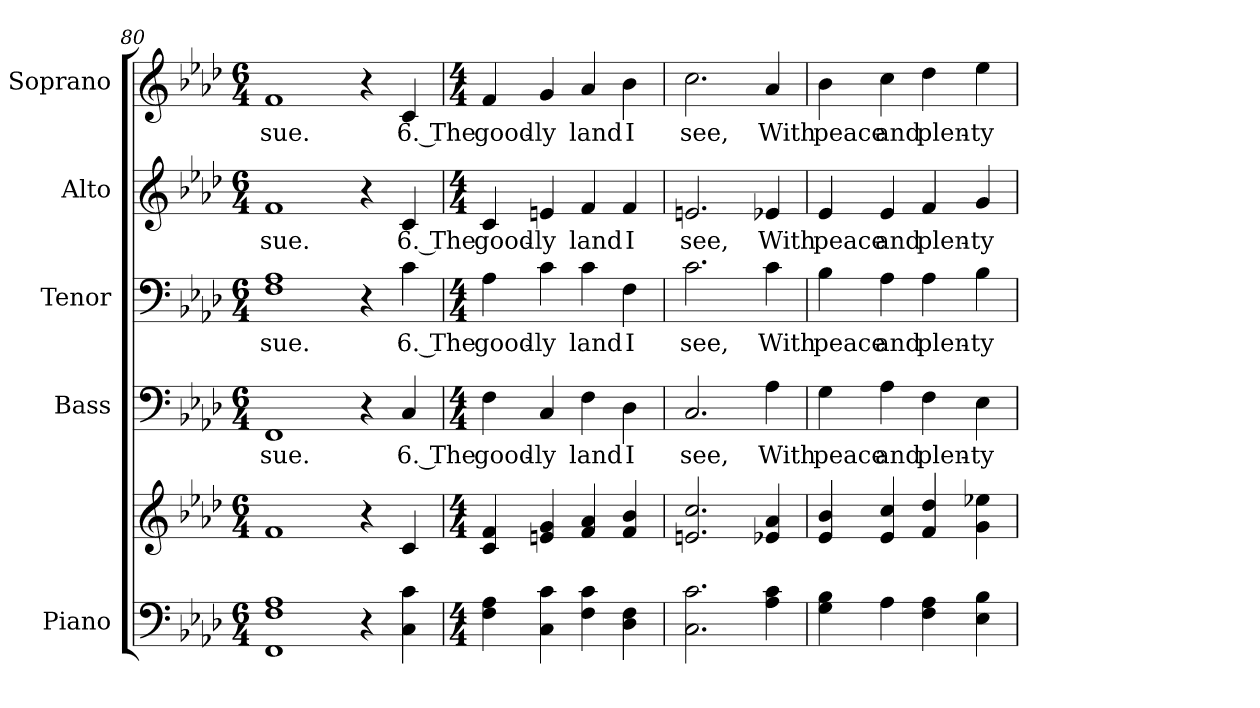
**kern	**kern	**kern	**text	**kern	**text	**kern	**text	**kern	**text
*part5	*part5	*part4	*part4	*part3	*part3	*part2	*part2	*part1	*part1
*staff6	*staff5	*staff4	*staff4	*staff3	*staff3	*staff2	*staff2	*staff1	*staff1
*I"Piano	*	*I"Bass	*	*I"Tenor	*	*I"Alto	*	*I"Soprano	*
*I'Pno.	*	*I'B.	*	*I'T.	*	*I'A.	*	*I'S.	*
*clefF4	*clefG2	*clefF4	*	*clefF4	*	*clefG2	*	*clefG2	*
*k[b-e-a-d-]	*k[b-e-a-d-]	*k[b-e-a-d-]	*	*k[b-e-a-d-]	*	*k[b-e-a-d-]	*	*k[b-e-a-d-]	*
*A-:	*A-:	*A-:	*	*A-:	*	*A-:	*	*A-:	*
*M6/4	*M6/4	*M6/4	*	*M6/4	*	*M6/4	*	*M6/4	*
=80	=80	=80	=80	=80	=80	=80	=80	=80	=80
!	!	!	!LO:LY:b:color=#000000	!	!	!	!	!	!
!	!	!	!	!	!LO:LY:b:color=#000000	!	!	!	!
!	!	!	!	!	!	!	!LO:LY:b:color=#000000	!	!
!	!	!	!	!	!	!	!	!	!LO:LY:b:color=#000000
1FFi 1Fi 1A-i	1fi	1FFi	-sue.	1Fi 1A-i	-sue.	1fi	-sue.	1fi	-sue.
4r	4r	4r	.	4r	.	4r	.	4r	.
!	!	!	!LO:LY:b:color=#000000	!	!	!	!	!	!
!	!	!	!	!	!LO:LY:b:color=#000000	!	!	!	!
!	!	!	!	!	!	!	!LO:LY:b:color=#000000	!	!
!	!	!	!	!	!	!	!	!	!LO:LY:b:color=#000000
4Ci\ 4ci	4ci/	4Ci/	6. The	4ci\	6. The	4ci/	6. The	4ci/	6. The
!!LO:PB:g=z
=81	=81	=81	=81	=81	=81	=81	=81	=81	=81
*M4/4	*M4/4	*M4/4	*	*M4/4	*	*M4/4	*	*M4/4	*
!	!	!	!LO:LY:b:color=#000000	!	!	!	!	!	!
!	!	!	!	!	!LO:LY:b:color=#000000	!	!	!	!
!	!	!	!	!	!	!	!LO:LY:b:color=#000000	!	!
!	!	!	!	!	!	!	!	!	!LO:LY:b:color=#000000
4Fi\ 4A-i	4ci/ 4fi	4Fi\	good-	4A-i\	good-	4ci/	good-	4fi/	good-
!	!	!	!LO:LY:b:color=#000000	!	!	!	!	!	!
!	!	!	!	!	!LO:LY:b:color=#000000	!	!	!	!
!	!	!	!	!	!	!	!LO:LY:b:color=#000000	!	!
!	!	!	!	!	!	!	!	!	!LO:LY:b:color=#000000
4Ci\ 4ci	4eni/ 4gi	4Ci/	-ly	4ci\	-ly	4eni/	-ly	4gi/	-ly
!	!	!	!LO:LY:b:color=#000000	!	!	!	!	!	!
!	!	!	!	!	!LO:LY:b:color=#000000	!	!	!	!
!	!	!	!	!	!	!	!LO:LY:b:color=#000000	!	!
!	!	!	!	!	!	!	!	!	!LO:LY:b:color=#000000
4Fi\ 4ci	4fi/ 4a-i	4Fi\	land	4ci\	land	4fi/	land	4a-i/	land
!	!	!	!LO:LY:b:color=#000000	!	!	!	!	!	!
!	!	!	!	!	!LO:LY:b:color=#000000	!	!	!	!
!	!	!	!	!	!	!	!LO:LY:b:color=#000000	!	!
!	!	!	!	!	!	!	!	!	!LO:LY:b:color=#000000
4D-i\ 4Fi	4fi/ 4b-i	4D-i\	I	4Fi\	I	4fi/	I	4b-i\	I
=82	=82	=82	=82	=82	=82	=82	=82	=82	=82
!	!	!	!LO:LY:b:color=#000000	!	!	!	!	!	!
!	!	!	!	!	!LO:LY:b:color=#000000	!	!	!	!
!	!	!	!	!	!	!	!LO:LY:b:color=#000000	!	!
!	!	!	!	!	!	!	!	!	!LO:LY:b:color=#000000
2.Ci\ 2.ci	2.eni/ 2.cci	2.Ci/	see,	2.ci\	see,	2.eni/	see,	2.cci\	see,
!	!	!	!LO:LY:b:color=#000000	!	!	!	!	!	!
!	!	!	!	!	!LO:LY:b:color=#000000	!	!	!	!
!	!	!	!	!	!	!	!LO:LY:b:color=#000000	!	!
!	!	!	!	!	!	!	!	!	!LO:LY:b:color=#000000
4A-i\ 4ci	4e-Xi/ 4a-i	4A-i\	With	4ci\	With	4e-Xi/	With	4a-i/	With
!!LO:PB:g=z
=83	=83	=83	=83	=83	=83	=83	=83	=83	=83
!	!	!	!LO:LY:b:color=#000000	!	!	!	!	!	!
!	!	!	!	!	!LO:LY:b:color=#000000	!	!	!	!
!	!	!	!	!	!	!	!LO:LY:b:color=#000000	!	!
!	!	!	!	!	!	!	!	!	!LO:LY:b:color=#000000
4Gi\ 4B-i	4e-i/ 4b-i	4Gi\	peace	4B-i\	peace	4e-i/	peace	4b-i\	peace
!	!	!	!LO:LY:b:color=#000000	!	!	!	!	!	!
!	!	!	!	!	!LO:LY:b:color=#000000	!	!	!	!
!	!	!	!	!	!	!	!LO:LY:b:color=#000000	!	!
!	!	!	!	!	!	!	!	!	!LO:LY:b:color=#000000
4A-i\	4e-i/ 4cci	4A-i\	and	4A-i\	and	4e-i/	and	4cci\	and
!	!	!	!LO:LY:b:color=#000000	!	!	!	!	!	!
!	!	!	!	!	!LO:LY:b:color=#000000	!	!	!	!
!	!	!	!	!	!	!	!LO:LY:b:color=#000000	!	!
!	!	!	!	!	!	!	!	!	!LO:LY:b:color=#000000
4Fi\ 4A-i	4fi/ 4dd-i	4Fi\	plen-	4A-i\	plen-	4fi/	plen-	4dd-i\	plen-
!	!	!	!LO:LY:b:color=#000000	!	!	!	!	!	!
!	!	!	!	!	!LO:LY:b:color=#000000	!	!	!	!
!	!	!	!	!	!	!	!LO:LY:b:color=#000000	!	!
!	!	!	!	!	!	!	!	!	!LO:LY:b:color=#000000
4E-i\ 4B-i	4gi\ 4ee-Xi	4E-i\	-ty	4B-i\	-ty	4gi/	-ty	4ee-i\	-ty
=	=	=	=	=	=	=	=	=	=
*-	*-	*-	*-	*-	*-	*-	*-	*-	*-
